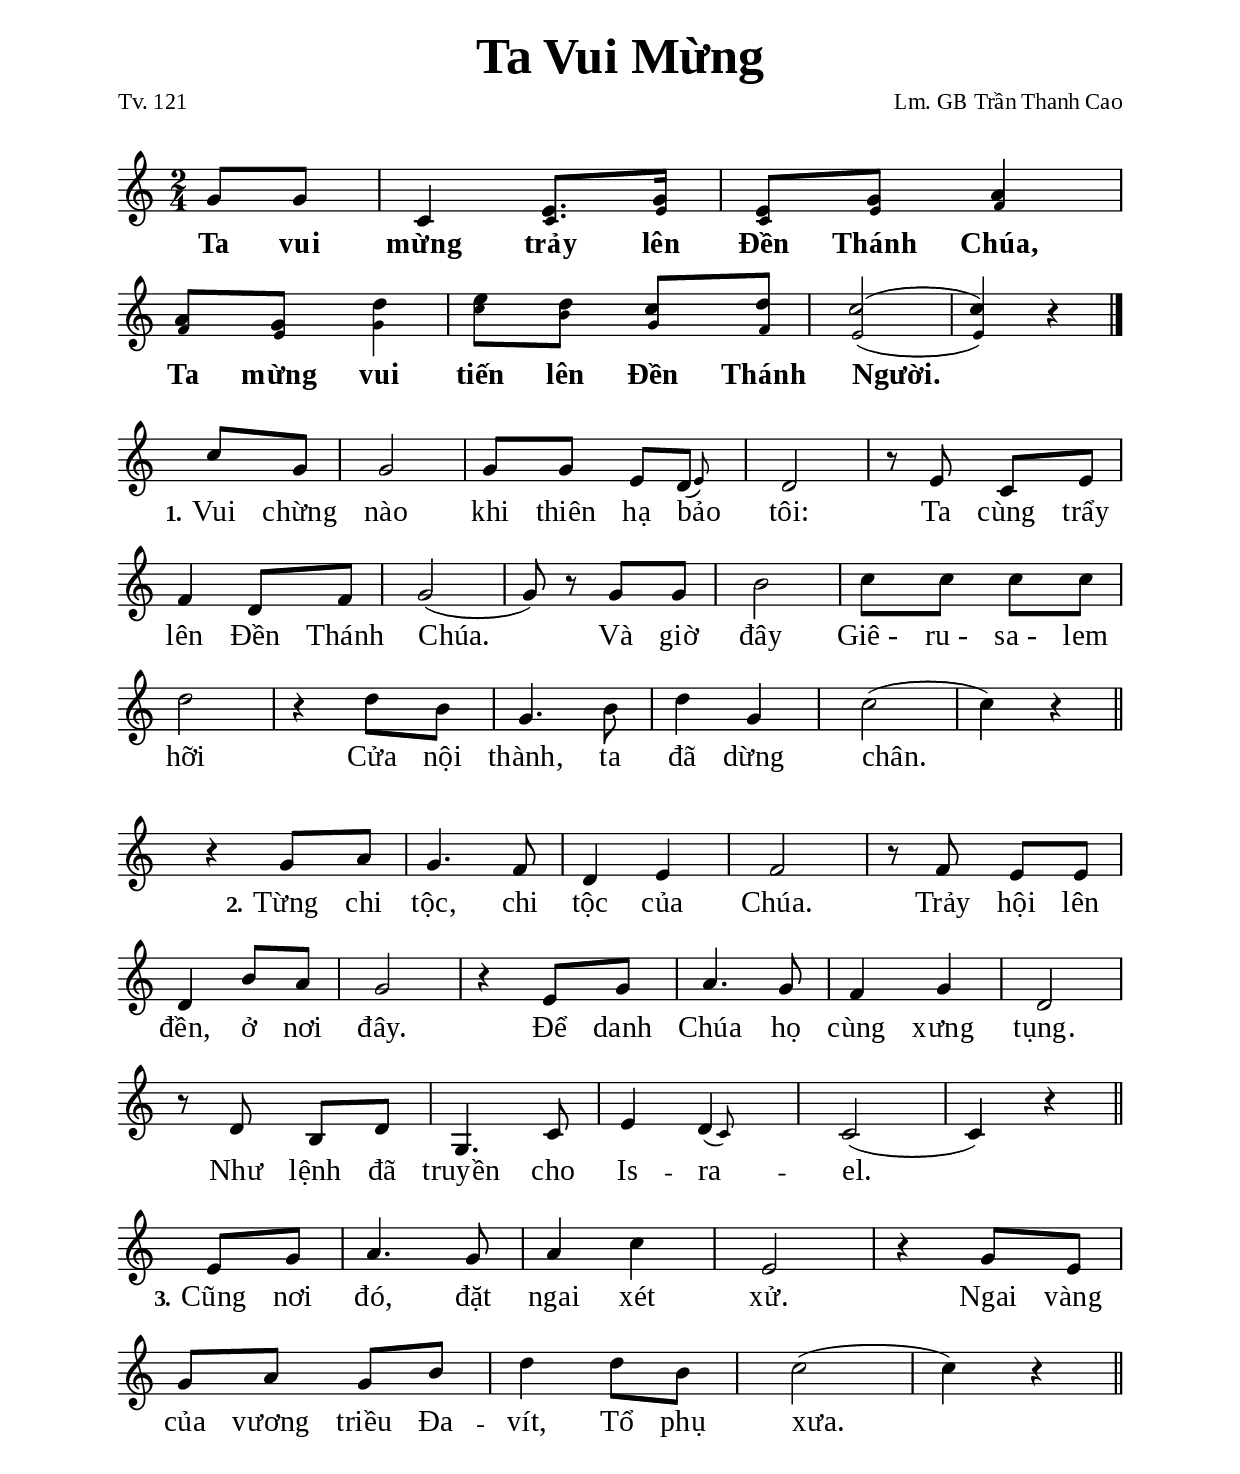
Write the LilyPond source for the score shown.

% Cài đặt chung
\version "2.22.1"
\include "english.ly"

\header {
  title = \markup { \fontsize #3 "Ta Vui Mừng" }
  poet = "Tv. 121"
  composer = "Lm. GB Trần Thanh Cao"
  arranger = " "
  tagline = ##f
}

\paper {
  #(set-paper-size "a4")
  top-margin = 10\mm
  bottom-margin = 10\mm
  left-margin = 20\mm
  right-margin = 20\mm
  indent = #0
  #(define fonts
    (make-pango-font-tree
      "Liberation Serif"
      "Liberation Serif"
      "Liberation Serif"
      (/ 20 20)))
  page-count = #1
}

% Nhạc điệp khúc
nhacDiepKhuc = \relative c'' {
  \partial 4 g8 g |
  c,4
  <<
    {
      e8. g16 |
      e8 g a4 |
      a8 g d'4 |
      e8 d c d |
      c2 ^( |
      c4 r
    }
    {
      \tweak font-size -2 c,8. \tweak font-size -2 e16 |
      \tweak font-size -2 c8 \tweak font-size -2 e \tweak font-size -2 f4 |
      \tweak font-size -2 f8 \tweak font-size -2 e \tweak font-size -2 g4 |
      \tweak font-size -2 c8 \tweak font-size -2 b \tweak font-size -2 g \tweak font-size -2 f |
      \tweak font-size -2 e2 _( |
      \tweak font-size -2 e4) r
    }
  >>
  \bar "|."
}

% Nhạc phiên khúc
nhacPhienKhucMot = \relative c'' {
  \partial 4 c8 g |
  g2 |
  g8 g e
  #(define afterGraceFraction (cons 1 3))
  \afterGrace d (e8) |
  d2 |
  r8 e c e |
  f4 d8 f |
  g2 ( |
  g8) r g g |
  b2 |
  c8 c c c |
  d2 |
  r4 d8 b |
  g4. b8 |
  d4 g, |
  c2 ( |
  c4) r \bar "||"
}

nhacPhienKhucHai = \relative c'' {
  r4 g8 a |
  g4. f8 |
  d4 e |
  f2 |
  r8 f e e |
  d4 b'8 a |
  g2 |
  r4 e8 g |
  a4. g8 |
  f4 g |
  d2 |
  r8 d b d |
  g,4. c8 |
  e4
  #(define afterGraceFraction (cons 1 3))
  \afterGrace d (c8) |
  c2 ( |
  c4) r4 \bar "||"
}

nhacPhienKhucBa = \relative c' {
  \partial 4 e8 g |
  a4. g8 |
  a4 c |
  e,2 |
  r4 g8 e |
  g a g b |
  d4 d8 b |
  c2 ( |
  c4) r \bar "||"
}

% Lời điệp khúc
loiDiepKhuc = \lyricmode {
  Ta vui mừng trảy lên Đền Thánh Chúa,
  Ta mừng vui tiến lên Đền Thánh Người.
}

% Lời phiên khúc
loiPhienKhucMot = \lyricmode {
  \set stanza = #"1."
  Vui chừng nào khi thiên hạ bảo tôi:
  Ta cùng trẩy lên Đền Thánh Chúa.
  Và giờ đây "Giê -" "ru -" "sa -" lem hỡi
  Cửa nội thành, ta đã dừng chân.
}

loiPhienKhucHai = \lyricmode {
  \set stanza = #"2."
  Từng chi tộc, chi tộc của Chúa.
  Trảy hội lên đền, ở nơi đây.
  Để danh Chúa họ cùng xưng tụng.
  Như lệnh đã truyền cho Is -- ra -- el.
}

loiPhienKhucBa = \lyricmode {
  \set stanza = #"3."
  Cũng nơi đó, đặt ngai xét xử.
  Ngai vàng của vương triều Đa -- vít, Tổ phụ xưa.
}


% Dàn trang
\score {
  \new ChoirStaff <<
    \new Staff = diepKhuc \with {
        \consists "Merge_rests_engraver"
        %\magnifyStaff #(magstep +1)
      }
      <<
      \new Voice = beSop {
        \key c \major \time 2/4 \nhacDiepKhuc
      }
    >>
    \new Lyrics \lyricsto beSop \loiDiepKhuc
  >>
  \layout {
    \override Lyrics.LyricText.font-series = #'bold
    \override Lyrics.LyricText.font-size = #+2.5
    \override Lyrics.LyricSpace.minimum-distance = #4.0
    \override Score.BarNumber.break-visibility = ##(#f #f #f)
    \override Score.SpacingSpanner.uniform-stretching = ##t
  }
}

\score {
  \new ChoirStaff <<
    \new Staff = phienKhuc \with {
        %\magnifyStaff #(magstep +1)
      }
      <<
      \new Voice = beSop {
        \key c \major \time 2/4 \nhacPhienKhucMot
      }
    >>
    \new Lyrics \lyricsto beSop \loiPhienKhucMot
  >>
  \layout {
    \override Staff.TimeSignature.transparent = ##t
    \override Lyrics.LyricText.font-size = #+2.5
    \override Lyrics.LyricSpace.minimum-distance = #2.5
    \override Score.BarNumber.break-visibility = ##(#f #f #f)
    \override Score.SpacingSpanner.uniform-stretching = ##t
  }
}

\score {
  \new ChoirStaff <<
    \new Staff = phienKhuc \with {
        %\magnifyStaff #(magstep +1)
      }
      <<
      \new Voice = beSop {
        \key c \major \time 2/4 \nhacPhienKhucHai
      }
    >>
    \new Lyrics \lyricsto beSop \loiPhienKhucHai
  >>
  \layout {
    \override Staff.TimeSignature.transparent = ##t
    \override Lyrics.LyricText.font-size = #+2.5
    \override Lyrics.LyricSpace.minimum-distance = #2.5
    \override Score.BarNumber.break-visibility = ##(#f #f #f)
    \override Score.SpacingSpanner.uniform-stretching = ##t
  }
}

\score {
  \new ChoirStaff <<
    \new Staff = phienKhuc \with {
        %\magnifyStaff #(magstep +1)
      }
      <<
      \new Voice = beSop {
        \key c \major \time 2/4 \nhacPhienKhucBa
      }
    >>
    \new Lyrics \lyricsto beSop \loiPhienKhucBa
  >>
  \layout {
    \override Staff.TimeSignature.transparent = ##t
    \override Lyrics.LyricText.font-size = #+2.5
    \override Lyrics.LyricSpace.minimum-distance = #2.5
    \override Score.BarNumber.break-visibility = ##(#f #f #f)
    \override Score.SpacingSpanner.uniform-stretching = ##t
  }
}
